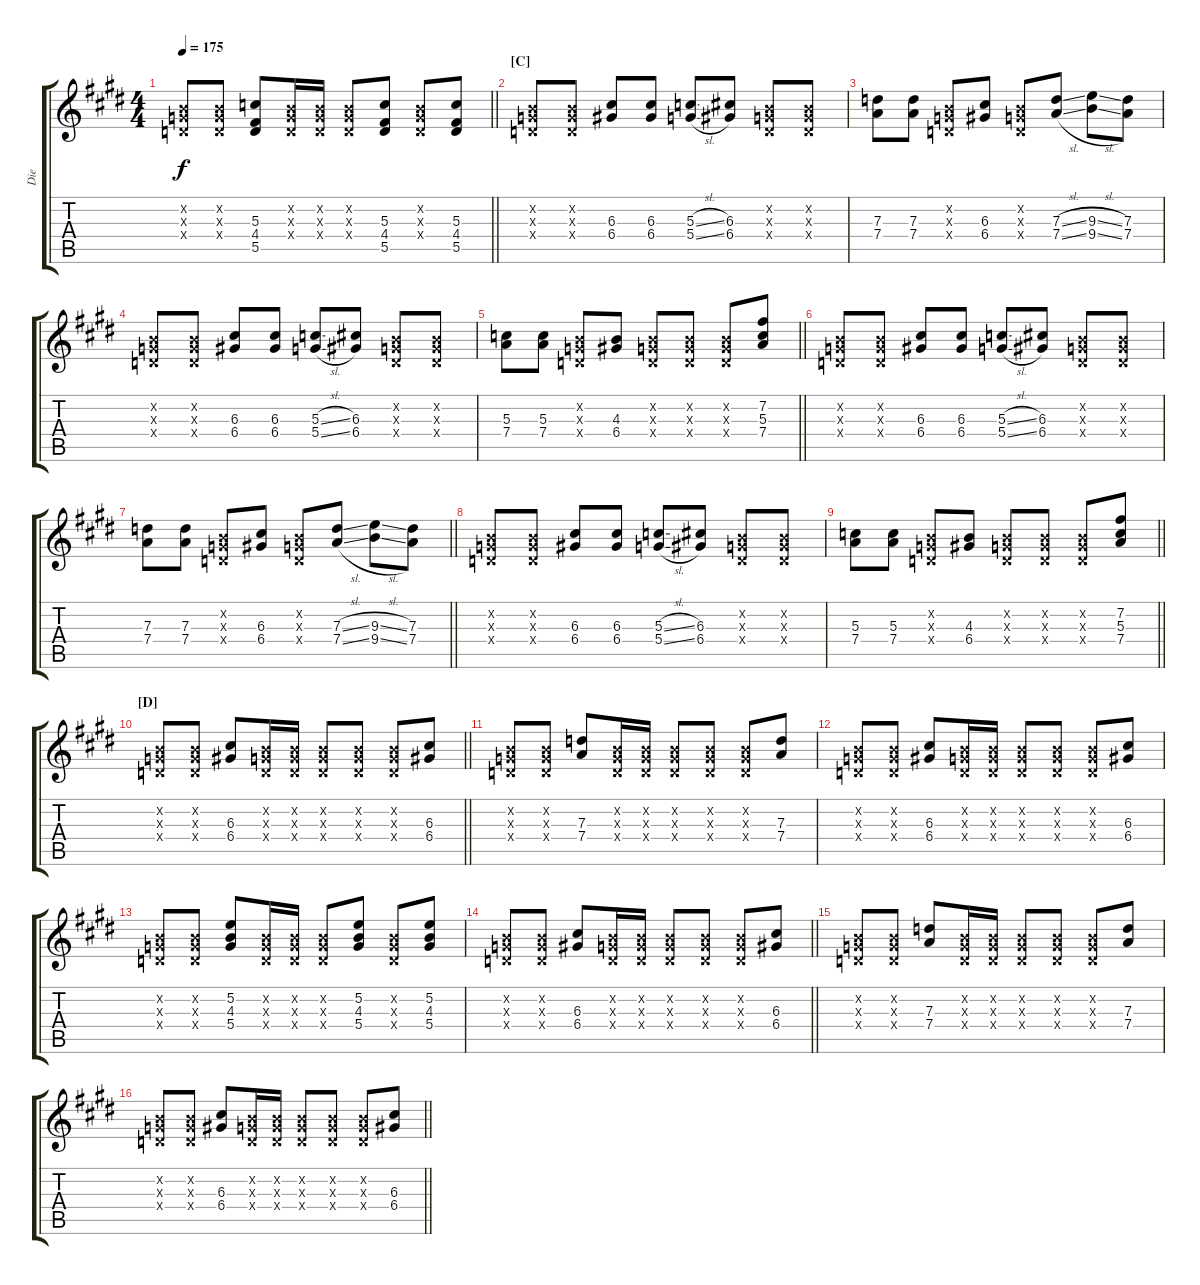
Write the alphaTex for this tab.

\track ("Die" "Die") {instrument distortionguitar}
\staff {score tabs}
\tuning (E4 B3 G3 D3 A2 E2) {hide}
\ts (4 4)
\tempo 175
\clef g2
\barLineRight lightlight
\ks c#minor
(0.2{x} 0.3{x} 0.4{x}).8{dy f} (0.2{x} 0.3{x} 0.4{x}).8 (5.3 4.4 5.5).8 (0.2{x} 0.3{x} 0.4{x}).16 (0.2{x} 0.3{x} 0.4{x}).16 (0.2{x} 0.3{x} 0.4{x}).8 (5.3 4.4 5.5).8 (0.2{x} 0.3{x} 0.4{x}).8 (5.3 4.4 5.5).8 |
\section ("" "[C]")
(0.2{x} 0.3{x} 0.4{x}).8 (0.2{x} 0.3{x} 0.4{x}).8 (6.3 6.4).8 (6.3 6.4).8 (5.3{sl} 5.4{sl}).8 (6.3 6.4).8 (0.2{x} 0.3{x} 0.4{x}).8 (0.2{x} 0.3{x} 0.4{x}).8 |
(7.3 7.4).8 (7.3 7.4).8 (0.2{x} 0.3{x} 0.4{x}).8 (6.3 6.4).8 (0.2{x} 0.3{x} 0.4{x}).8 (7.3{sl} 7.4{sl}).8 (9.3{sl} 9.4{sl}).8 (7.3 7.4).8 |
(0.2{x} 0.3{x} 0.4{x}).8 (0.2{x} 0.3{x} 0.4{x}).8 (6.3 6.4).8 (6.3 6.4).8 (5.3{sl} 5.4{sl}).8 (6.3 6.4).8 (0.2{x} 0.3{x} 0.4{x}).8 (0.2{x} 0.3{x} 0.4{x}).8 |
\barLineRight lightlight
(5.3 7.4).8 (5.3 7.4).8 (0.2{x} 0.3{x} 0.4{x}).8 (4.3 6.4).8 (0.2{x} 0.3{x} 0.4{x}).8 (0.2{x} 0.3{x} 0.4{x}).8 (0.2{x} 0.3{x} 0.4{x}).8 (7.2 5.3 7.4).8 |
(0.2{x} 0.3{x} 0.4{x}).8 (0.2{x} 0.3{x} 0.4{x}).8 (6.3 6.4).8 (6.3 6.4).8 (5.3{sl} 5.4{sl}).8 (6.3 6.4).8 (0.2{x} 0.3{x} 0.4{x}).8 (0.2{x} 0.3{x} 0.4{x}).8 |
\barLineRight lightlight
(7.3 7.4).8 (7.3 7.4).8 (0.2{x} 0.3{x} 0.4{x}).8 (6.3 6.4).8 (0.2{x} 0.3{x} 0.4{x}).8 (7.3{sl} 7.4{sl}).8 (9.3{sl} 9.4{sl}).8 (7.3 7.4).8 |
(0.2{x} 0.3{x} 0.4{x}).8 (0.2{x} 0.3{x} 0.4{x}).8 (6.3 6.4).8 (6.3 6.4).8 (5.3{sl} 5.4{sl}).8 (6.3 6.4).8 (0.2{x} 0.3{x} 0.4{x}).8 (0.2{x} 0.3{x} 0.4{x}).8 |
\barLineRight lightlight
(5.3 7.4).8 (5.3 7.4).8 (0.2{x} 0.3{x} 0.4{x}).8 (4.3 6.4).8 (0.2{x} 0.3{x} 0.4{x}).8 (0.2{x} 0.3{x} 0.4{x}).8 (0.2{x} 0.3{x} 0.4{x}).8 (7.2 5.3 7.4).8 |
\section ("" "[D]")
\barLineRight lightlight
(0.2{x} 0.3{x} 0.4{x}).8 (0.2{x} 0.3{x} 0.4{x}).8 (6.3 6.4).8 (0.2{x} 0.3{x} 0.4{x}).16 (0.2{x} 0.3{x} 0.4{x}).16 (0.2{x} 0.3{x} 0.4{x}).8 (0.2{x} 0.3{x} 0.4{x}).8 (0.2{x} 0.3{x} 0.4{x}).8 (6.3 6.4).8 |
(0.2{x} 0.3{x} 0.4{x}).8 (0.2{x} 0.3{x} 0.4{x}).8 (7.3 7.4).8 (0.2{x} 0.3{x} 0.4{x}).16 (0.2{x} 0.3{x} 0.4{x}).16 (0.2{x} 0.3{x} 0.4{x}).8 (0.2{x} 0.3{x} 0.4{x}).8 (0.2{x} 0.3{x} 0.4{x}).8 (7.3 7.4).8 |
(0.2{x} 0.3{x} 0.4{x}).8 (0.2{x} 0.3{x} 0.4{x}).8 (6.3 6.4).8 (0.2{x} 0.3{x} 0.4{x}).16 (0.2{x} 0.3{x} 0.4{x}).16 (0.2{x} 0.3{x} 0.4{x}).8 (0.2{x} 0.3{x} 0.4{x}).8 (0.2{x} 0.3{x} 0.4{x}).8 (6.3 6.4).8 |
(0.2{x} 0.3{x} 0.4{x}).8 (0.2{x} 0.3{x} 0.4{x}).8 (5.2 4.3 5.4).8 (0.2{x} 0.3{x} 0.4{x}).16 (0.2{x} 0.3{x} 0.4{x}).16 (0.2{x} 0.3{x} 0.4{x}).8 (5.2 4.3 5.4).8 (0.2{x} 0.3{x} 0.4{x}).8 (5.2 4.3 5.4).8 |
\barLineRight lightlight
(0.2{x} 0.3{x} 0.4{x}).8 (0.2{x} 0.3{x} 0.4{x}).8 (6.3 6.4).8 (0.2{x} 0.3{x} 0.4{x}).16 (0.2{x} 0.3{x} 0.4{x}).16 (0.2{x} 0.3{x} 0.4{x}).8 (0.2{x} 0.3{x} 0.4{x}).8 (0.2{x} 0.3{x} 0.4{x}).8 (6.3 6.4).8 |
(0.2{x} 0.3{x} 0.4{x}).8 (0.2{x} 0.3{x} 0.4{x}).8 (7.3 7.4).8 (0.2{x} 0.3{x} 0.4{x}).16 (0.2{x} 0.3{x} 0.4{x}).16 (0.2{x} 0.3{x} 0.4{x}).8 (0.2{x} 0.3{x} 0.4{x}).8 (0.2{x} 0.3{x} 0.4{x}).8 (7.3 7.4).8 |
\barLineRight lightlight
(0.2{x} 0.3{x} 0.4{x}).8 (0.2{x} 0.3{x} 0.4{x}).8 (6.3 6.4).8 (0.2{x} 0.3{x} 0.4{x}).16 (0.2{x} 0.3{x} 0.4{x}).16 (0.2{x} 0.3{x} 0.4{x}).8 (0.2{x} 0.3{x} 0.4{x}).8 (0.2{x} 0.3{x} 0.4{x}).8 (6.3 6.4).8
